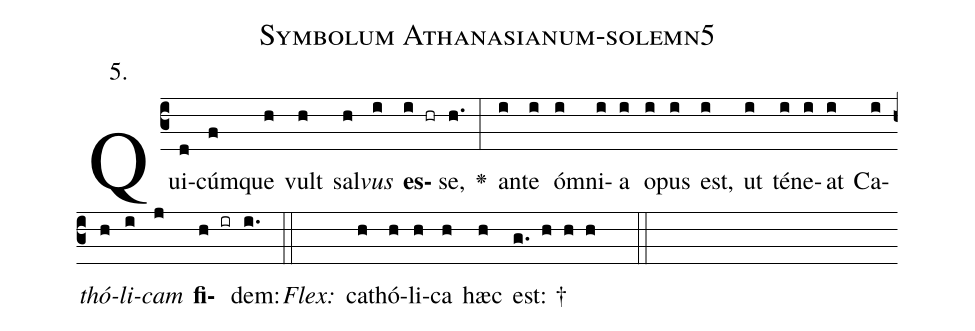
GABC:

name: Symbolum Athanasianum-solemn5;
annotation: 5.;
%%
(c3)Qui(d)cúm(f)que(h) vult(h) sal(h)<i>vus</i>(i) <b>es</b>(i hr)se,(h.) <v>\greheightstar</v>(:) an(i)te(i) óm(i)ni(i)a(i) o(i)pus(i) est,(i) ut(i) té(i)ne(i)at(i) Ca(i)<i>thó</i>(h)<i>li</i>(i)<i>cam</i>(j) <b>fi</b>(h ir)dem:(i.) (::)
<i>Flex:</i>()  ca(h)thó(h)li(h)ca(h) hæc(h) est: †(g. h h h  ::)

%E(i) u(h) o(i) u(j) a(h) e.(i.) (::)
